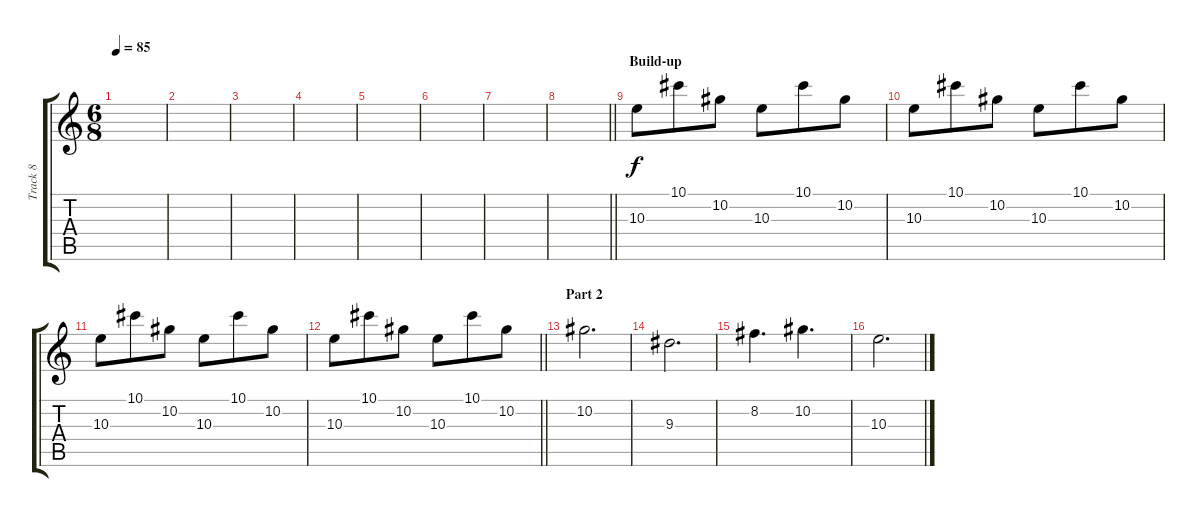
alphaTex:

\track ("Track 8" "Track 8") {instrument distortionguitar}
\staff {score tabs}
\tuning (Eb4 Bb3 Gb3 Db3 Ab2 Eb2) {hide}
\ts (6 8)
\tempo 85
\clef g2
\ks c
|
|
|
|
|
|
|
\barLineRight lightlight
|
\section ("" "Build-up")
10.3.8{volume 12 instrument distortionguitar} 10.1.8 10.2.8 10.3.8 10.1.8 10.2.8 |
10.3.8 10.1.8 10.2.8 10.3.8 10.1.8 10.2.8 |
10.3.8 10.1.8 10.2.8 10.3.8 10.1.8 10.2.8 |
\barLineRight lightlight
10.3.8 10.1.8 10.2.8 10.3.8 10.1.8 10.2.8 |
\section ("" "Part 2")
10.2.2{d} |
9.3.2{d} |
8.2.4{d} 10.2.4{d} |
10.3.2{d}
